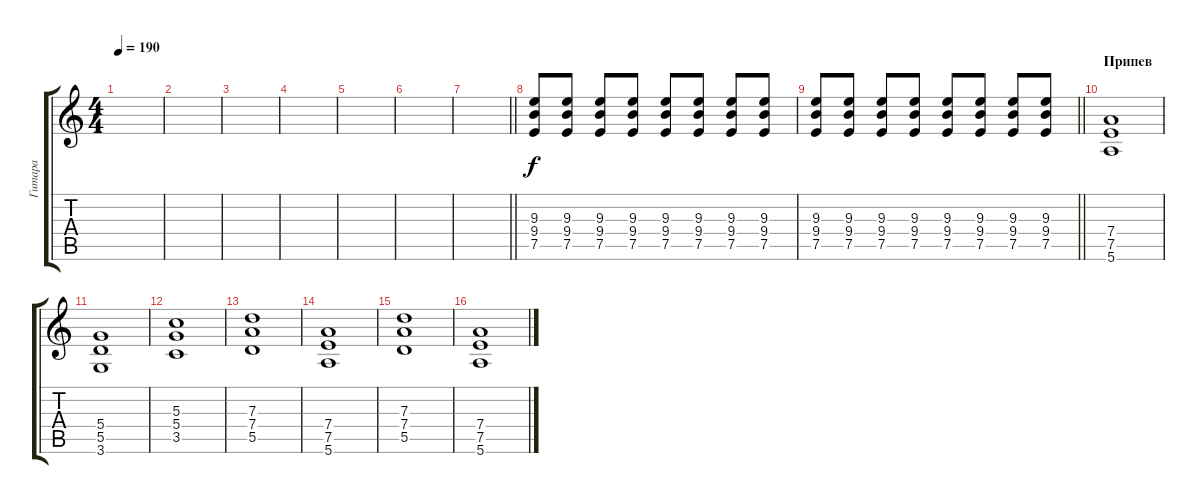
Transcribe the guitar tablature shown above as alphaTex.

\track ("Гитара" "Гитара") {instrument distortionguitar}
\staff {score tabs}
\tuning (E4 B3 G3 D3 A2 E2) {hide}
\ts (4 4)
\tempo 190
\clef g2
\ks c
|
|
|
|
|
|
\barLineRight lightlight
|
\section ("" "")
(9.3 9.4 7.5).8 (9.3 9.4 7.5).8 (9.3 9.4 7.5).8 (9.3 9.4 7.5).8 (9.3 9.4 7.5).8 (9.3 9.4 7.5).8 (9.3 9.4 7.5).8 (9.3 9.4 7.5).8 |
\barLineRight lightlight
(9.3 9.4 7.5).8 (9.3 9.4 7.5).8 (9.3 9.4 7.5).8 (9.3 9.4 7.5).8 (9.3 9.4 7.5).8 (9.3 9.4 7.5).8 (9.3 9.4 7.5).8 (9.3 9.4 7.5).8 |
\section ("" "Припев")
(7.4 7.5 5.6).1{volume 14} |
(5.4 5.5 3.6).1 |
(5.3 5.4 3.5).1 |
(7.3 7.4 5.5).1 |
(7.4 7.5 5.6).1 |
(7.3 7.4 5.5).1 |
(7.4 7.5 5.6).1
